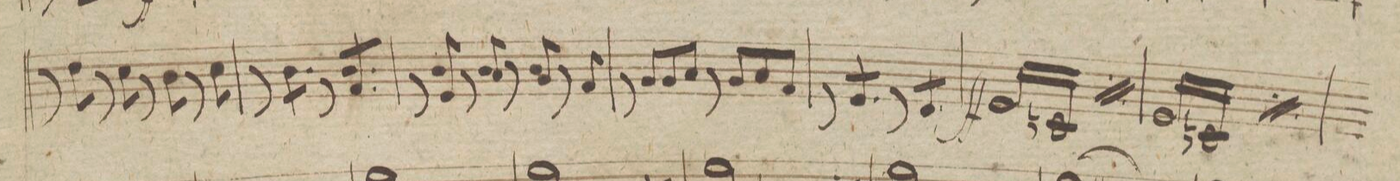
**kern	**dynam
*I"Violino 2do	*
*clefG2	*
*k[f#c#g#d#]	*
*met(c|)	*
*M2/2	*
8r	.
8dd#\	.
8r	.
8cc#\	.
8r	.
8b\	.
8r	.
8cc#\	.
=68	=68
8r	.
*tremolo	*
8b\L	.
8b\	.
8b\J	.
8r	.
8b/L 8f#/	.
8b/ 8f#/	.
8b/J 8f#/	.
*Xtremolo	*
=69	=69
8r	.
8b/ 8e/	.
8r	.
8b/ 8a/	.
8r	.
8b/ 8g#/	.
8r	.
8f#/	.
=70	=70
8r	.
8g#/L	.
8g#/	.
8a/J	.
8r	.
8g#/L	.
8a/	.
8f#/J	.
=71	=71
*tremolo	*
8r	.
8e/L	.
8e/	.
8e/J	.
8r	.
8d#/L	.
8d#/	.
8d#/J	.
=72	=72
16e/LL	ff
16cn/	.
16e/	.
16c/	.
16e/	.
16c/	.
16e/	.
16cnX/JJ	.
*rep	*
16e/LL	.
16c/	.
16e/	.
16c/	.
16e/	.
16c/	.
16e/	.
16c/JJ	.
*Xrep	*
=73	=73
16e/LL	.
16cn/	.
16e/	.
16c/	.
16e/	.
16c/	.
16e/	.
16cnX/JJ	.
*rep	*
16e/LL	.
16c/	.
16e/	.
16c/	.
16e/	.
16c/	.
16e/	.
16c/JJ	.
*Xrep	*
=74	=74
*-	*-
